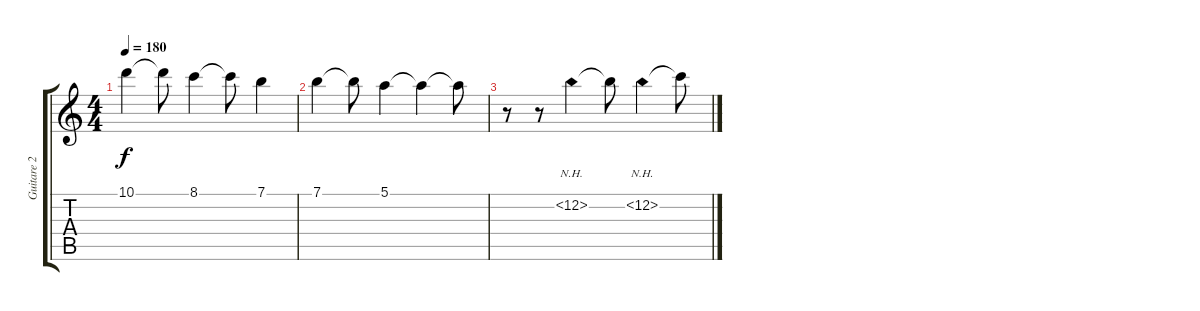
\track ("Guitare 2" "Guitare 2") {instrument electricguitarjazz}
\staff {score tabs}
\tuning (E4 B3 G3 D3 A2 E2) {hide}
\ts (4 4)
\tempo 180
\clef g2
\ks c
10.1.4{dy f} 10.1{t}.8 8.1.4 8.1{t}.8 7.1.4 |
7.1.4 7.1{t}.8 5.1.4 5.1{t}.4 5.1{t}.8 |
r.8 r.8 12.2{nh}.4 12.2{t}.8 13.2{nh}.4 13.2{t}.8
